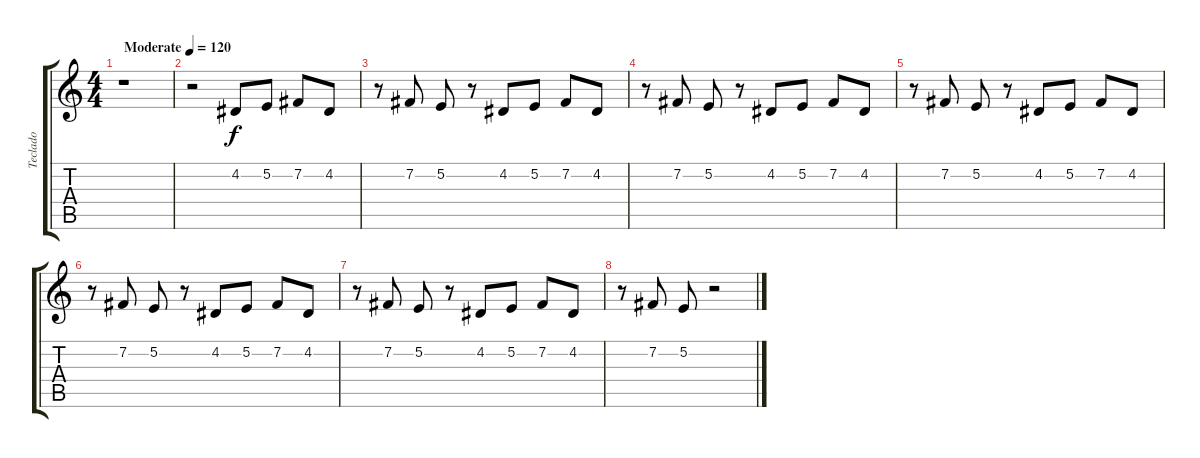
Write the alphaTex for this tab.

\track ("Teclado" "Teclado") {instrument brightacousticpiano}
\staff {score tabs}
\tuning (E4 B3 G3 D3 A2 E2) {hide}
\ts (4 4)
\tempo (120 "Moderate")
\clef g2
\ks c
r.1{dy f instrument brightacousticpiano} |
r.2 4.2.8 5.2.8 7.2.8 4.2.8 |
r.8 7.2.8 5.2.8 r.8 4.2.8 5.2.8 7.2.8 4.2.8 |
r.8 7.2.8 5.2.8 r.8 4.2.8 5.2.8 7.2.8 4.2.8 |
r.8 7.2.8 5.2.8 r.8 4.2.8 5.2.8 7.2.8 4.2.8 |
r.8 7.2.8 5.2.8 r.8 4.2.8 5.2.8 7.2.8 4.2.8 |
r.8 7.2.8 5.2.8 r.8 4.2.8 5.2.8 7.2.8 4.2.8 |
r.8 7.2.8 5.2.8 r.2
